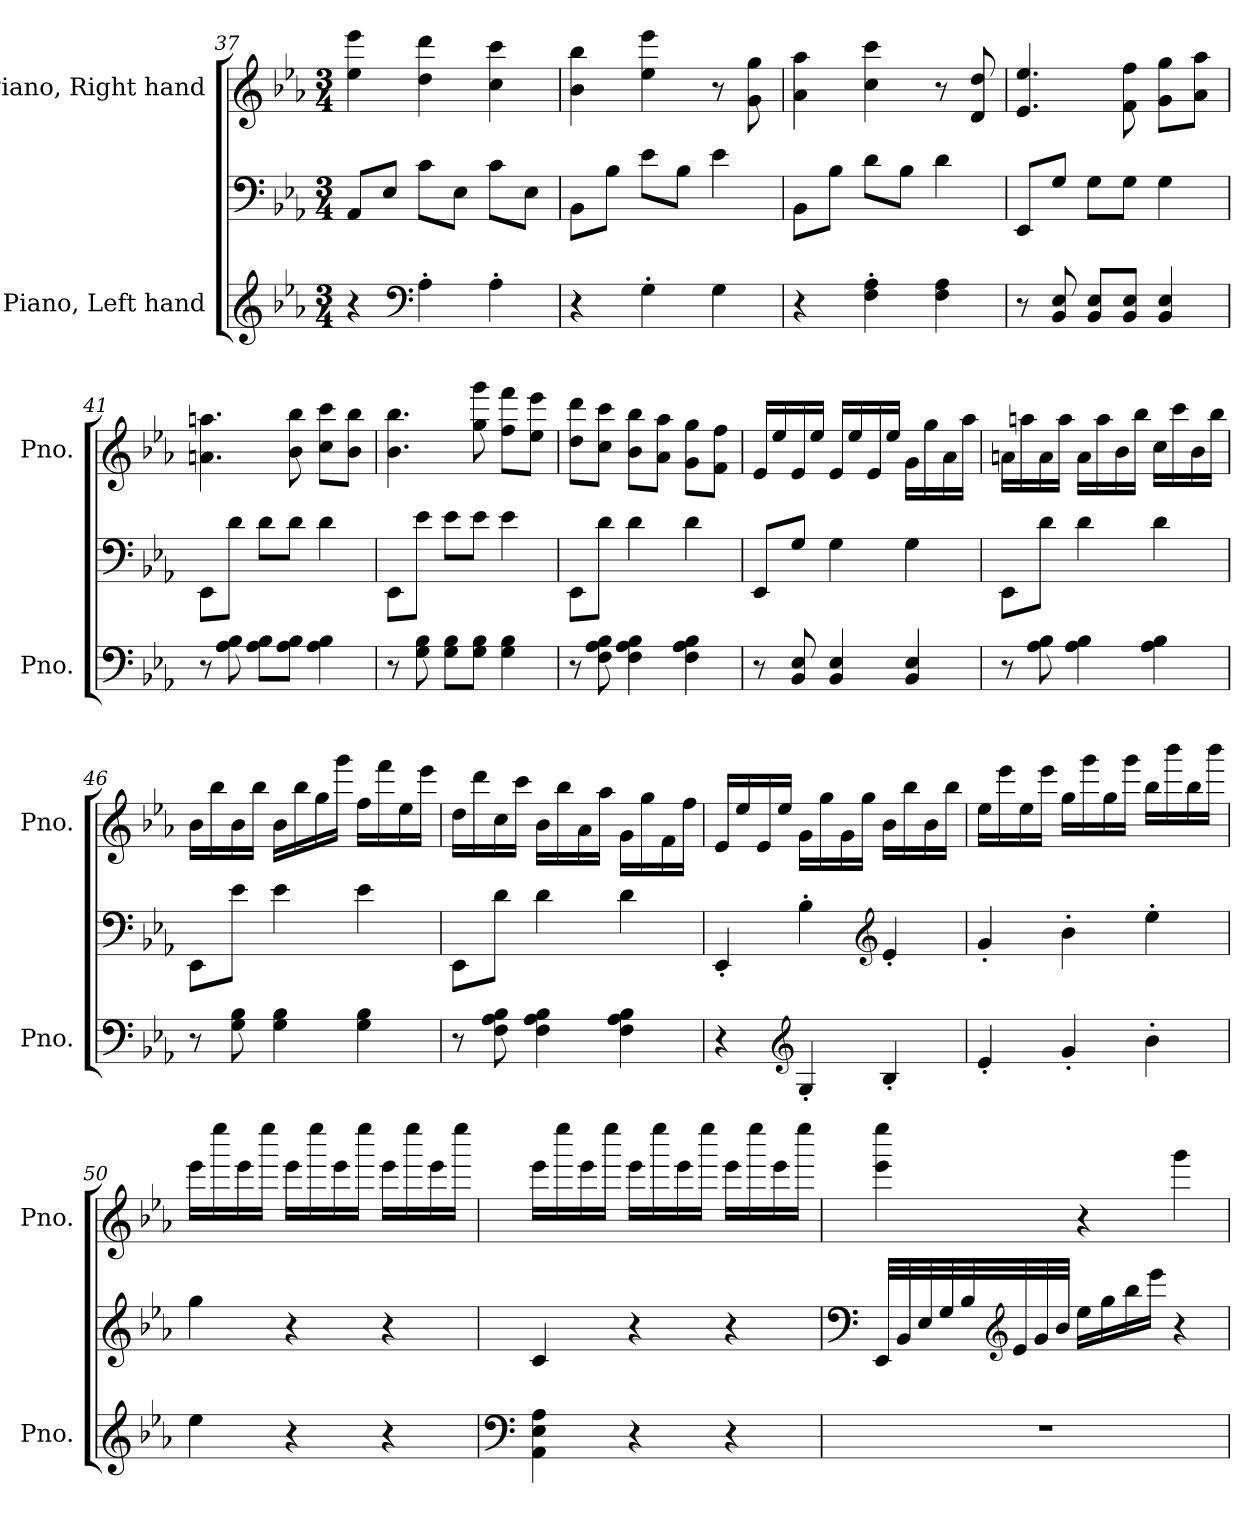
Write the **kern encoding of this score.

**kern	**kern	**kern
*part2	*part2	*part1
*staff3	*staff2	*staff1
*I"Piano, Left hand	*	*I"Piano, Right hand
*I'Pno.	*	*I'Pno.
*clefG2	*clefF4	*clefG2
*k[b-e-a-]	*k[b-e-a-]	*k[b-e-a-]
*M3/4	*M3/4	*M3/4
=37	=37	=37
4r	8AA-/L	4ee-\ 4eee-\
.	8E-/J	.
*clefF4	*	*
4A-'\	8c\L	4dd\ 4ddd\
.	8E-\J	.
4A-'\	8c\L	4cc\ 4ccc\
.	8E-\J	.
=38	=38	=38
4r	8BB-\L	4b-\ 4bb-\
.	8B-\J	.
4G'\	8e-\L	4ee-\ 4eee-\
.	8B-\J	.
4G\	4e-\	8r
.	.	8g\ 8gg\
=39	=39	=39
4r	8BB-\L	4a-\ 4aa-\
.	8B-\J	.
4F\' 4A-\'	8d\L	4cc\ 4ccc\
.	8B-\J	.
4F\ 4A-\	4d\	8r
.	.	8d/ 8dd/
!!LO:LB:g=z
=40	=40	=40
8r	8EE-/L	4.e-/ 4.ee-/
8BB-/ 8E-/	8G/J	.
8BB-/ 8E-/L	8G\L	.
8BB-/ 8E-/J	8G\J	8f\ 8ff\
4BB-/ 4E-/	4G\	8g\ 8gg\L
.	.	8a-\ 8aa-\J
=41	=41	=41
8r	8EE-\L	4.an\ 4.aan\
8A-\ 8B-\	8d\J	.
8A-\ 8B-\L	8d\L	.
8A-\ 8B-\J	8d\J	8b-\ 8bb-\
4A-\ 4B-\	4d\	8cc\ 8ccc\L
.	.	8b-\ 8bb-\J
=42	=42	=42
8r	8EE-\L	4.b-\ 4.bb-\
8G\ 8B-\	8e-\J	.
8G\ 8B-\L	8e-\L	.
8G\ 8B-\J	8e-\J	8gg\ 8ggg\
4G\ 4B-\	4e-\	8ff\ 8fff\L
.	.	8ee-\ 8eee-\J
=43	=43	=43
8r	8EE-\L	8dd\ 8ddd\L
8F\ 8A-\ 8B-\	8d\J	8cc\ 8ccc\J
4F\ 4A-\ 4B-\	4d\	8b-\ 8bb-\L
.	.	8a-\ 8aa-\J
4F\ 4A-\ 4B-\	4d\	8g\ 8gg\L
.	.	8f\ 8ff\J
!!LO:LB:g=z
=44	=44	=44
8r	8EE-/L	16e-/LL
.	.	16ee-/
8BB-/ 8E-/	8G/J	16e-/
.	.	16ee-/JJ
4BB-/ 4E-/	4G\	16e-/LL
.	.	16ee-/
.	.	16e-/
.	.	16ee-/JJ
4BB-/ 4E-/	4G\	16g\LL
.	.	16gg\
.	.	16a-\
.	.	16aa-\JJ
=45	=45	=45
8r	8EE-\L	16an\LL
.	.	16aan\
8A-\ 8B-\	8d\J	16a\
.	.	16aa\JJ
4A-\ 4B-\	4d\	16a\LL
.	.	16aa\
.	.	16b-\
.	.	16bb-\JJ
4A-\ 4B-\	4d\	16cc\LL
.	.	16ccc\
.	.	16b-\
.	.	16bb-\JJ
=46	=46	=46
8r	8EE-\L	16b-\LL
.	.	16bb-\
8G\ 8B-\	8e-\J	16b-\
.	.	16bb-\JJ
4G\ 4B-\	4e-\	16b-\LL
.	.	16bb-\
.	.	16gg\
.	.	16ggg\JJ
4G\ 4B-\	4e-\	16ff\LL
.	.	16fff\
.	.	16ee-\
.	.	16eee-\JJ
!!LO:LB:g=z
=47	=47	=47
8r	8EE-\L	16dd\LL
.	.	16ddd\
8F\ 8A-\ 8B-\	8d\J	16cc\
.	.	16ccc\JJ
4F\ 4A-\ 4B-\	4d\	16b-\LL
.	.	16bb-\
.	.	16a-\
.	.	16aa-\JJ
4F\ 4A-\ 4B-\	4d\	16g\LL
.	.	16gg\
.	.	16f\
.	.	16ff\JJ
=48	=48	=48
4r	4EE-'/	16e-/LL
.	.	16ee-/
.	.	16e-/
.	.	16ee-/JJ
*clefG2	*	*
4G'/	4B-'\	16g\LL
.	.	16gg\
.	.	16g\
.	.	16gg\JJ
*	*clefG2	*
4B-'/	4e-'/	16b-\LL
.	.	16bb-\
.	.	16b-\
.	.	16bb-\JJ
=49	=49	=49
4e-'/	4g'/	16ee-\LL
.	.	16eee-\
.	.	16ee-\
.	.	16eee-\JJ
4g'/	4b-'\	16gg\LL
.	.	16ggg\
.	.	16gg\
.	.	16ggg\JJ
4b-'\	4ee-'\	16bb-\LL
.	.	16bbb-\
.	.	16bb-\
.	.	16bbb-\JJ
!!LO:PB:g=z
=50	=50	=50
4ee-\	4gg\	16eee-\LL
.	.	16eeee-\
.	.	16eee-\
.	.	16eeee-\JJ
4r	4r	16eee-\LL
.	.	16eeee-\
.	.	16eee-\
.	.	16eeee-\JJ
4r	4r	16eee-\LL
.	.	16eeee-\
.	.	16eee-\
.	.	16eeee-\JJ
=51	=51	=51
*clefF4	*	*
4AA-\ 4E-\ 4A-\	4c/	16eee-\LL
.	.	16eeee-\
.	.	16eee-\
.	.	16eeee-\JJ
4r	4r	16eee-\LL
.	.	16eeee-\
.	.	16eee-\
.	.	16eeee-\JJ
4r	4r	16eee-\LL
.	.	16eeee-\
.	.	16eee-\
.	.	16eeee-\JJ
!!LO:LB:g=z
=52	=52	=52
*	*clefF4	*
2.r	32EE-/LLL	4eee-\ 4eeee-\
.	32BB-/	.
.	32E-/	.
.	32G/	.
.	32B-/	.
*	*clefG2	*
.	32e-/	.
.	32g/	.
.	32b-/JJJ	.
.	16ee-\LL	4r
.	16gg\	.
.	16bb-\	.
.	16eee-\JJ	.
.	4r	4ggg\
=	=	=
*-	*-	*-
